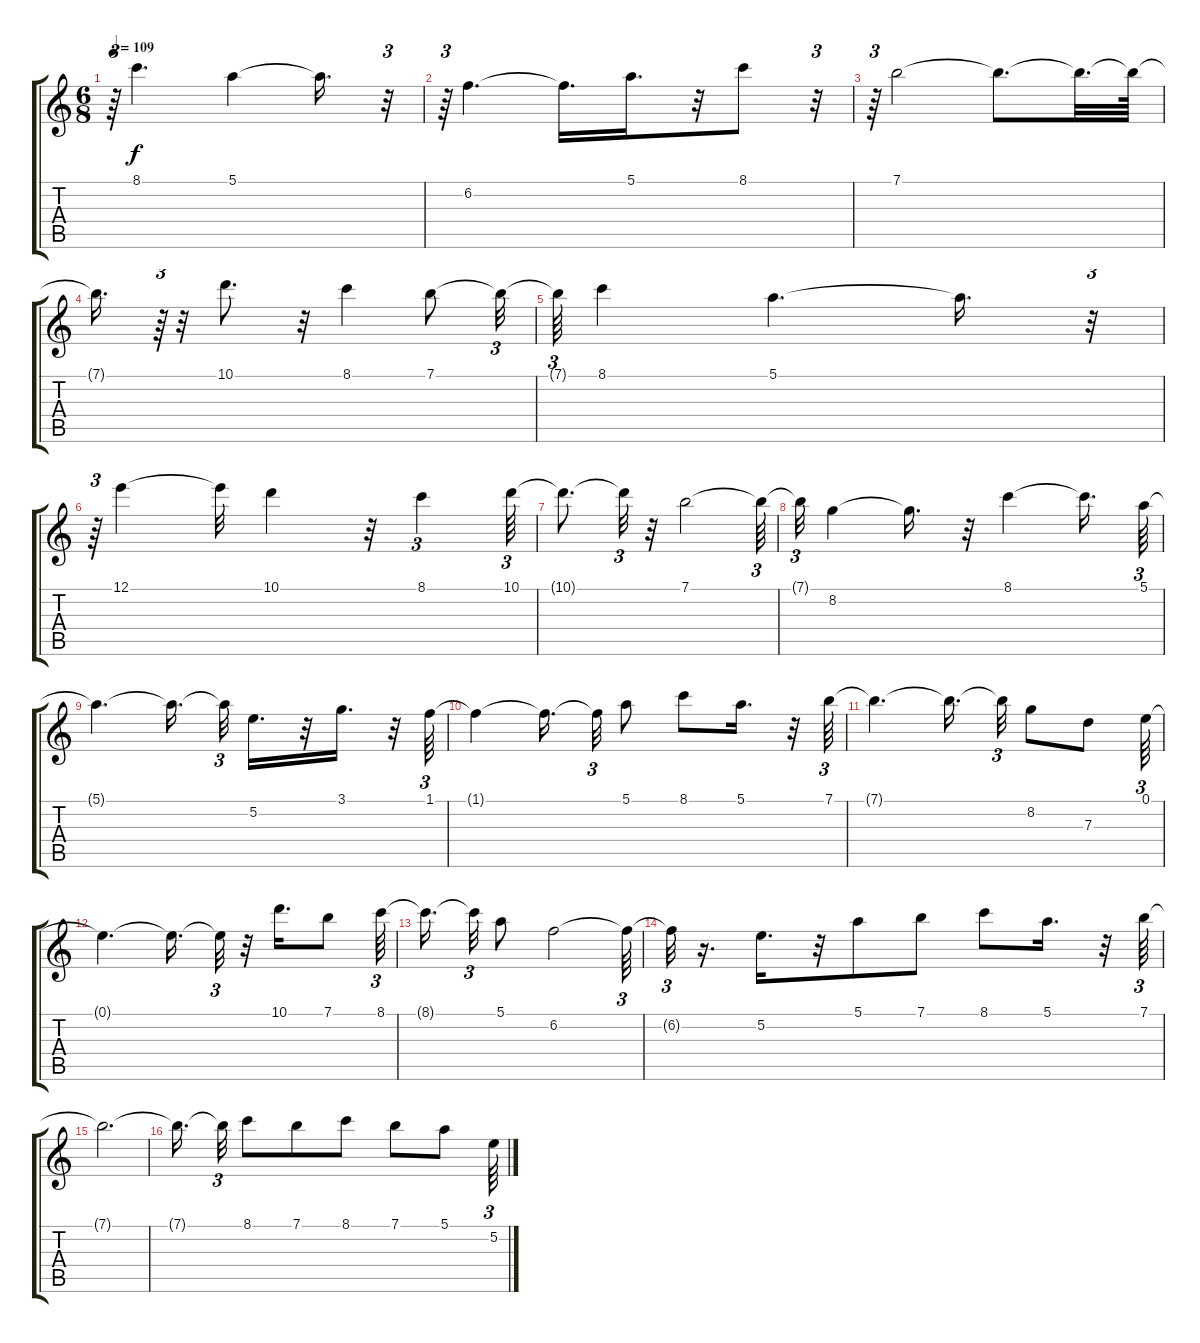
\track "" {instrument acousticguitarnylon}
\staff {score tabs}
\tuning (E4 B3 G3 D3 A2 E2) {hide}
\ts (6 8)
\tempo 109
\clef g2
\ks c
r.64{tu (3 2) dy f} 8.1.4{d} 5.1.4 5.1{t}.16{d} r.32{tu (3 2)} |
r.64{tu (3 2)} 6.2.4{d} 6.2{t}.16{d} 5.1.16{d} r.32 8.1.8 r.32{tu (3 2)} |
r.64{tu (3 2)} 7.1.2 7.1{t}.8{d} 7.1{t}.32{d} 7.1{t}.64 |
7.1{t}.16{d} r.64{tu (3 2)} r.32 10.1.8{d} r.32 8.1.4 7.1.8 7.1{t}.32{tu (3 2)} |
7.1{t}.64{tu (3 2)} 8.1.4 5.1.4{d} 5.1{t}.16{d} r.32{tu (3 2)} |
r.64{tu (3 2)} 12.1.4 12.1{t}.32 10.1.4 r.32 8.1.4{tu (3 2)} 10.1.64{tu (3 2)} |
10.1{t}.8{d} 10.1{t}.32{tu (3 2)} r.32 7.1.2 7.1{t}.64{tu (3 2)} |
7.1{t}.32{tu (3 2)} 8.2.4 8.2{t}.16{d} r.32 8.1.4 8.1{t}.16{d} 5.1.64{tu (3 2)} |
5.1{t}.4{d} 5.1{t}.16{d beam splitsecondary} 5.1{t}.32{tu (3 2)} 5.2.16{d} r.32 3.1.16{d} r.32 1.1.64{tu (3 2)} |
1.1{t}.4 1.1{t}.16{d beam splitsecondary} 1.1{t}.32{tu (3 2)} 5.1.8 8.1.8 5.1.16{d} r.32 7.1.64{tu (3 2)} |
7.1{t}.4{d} 7.1{t}.16{d beam splitsecondary} 7.1{t}.32{tu (3 2)} 8.2.8 7.3.8 0.1.64{tu (3 2)} |
0.1{t}.4{d} 0.1{t}.16{d} 0.1{t}.32{tu (3 2)} r.32 10.1.16{d} 7.1.8 8.1.64{tu (3 2)} |
8.1{t}.16{d beam splitsecondary} 8.1{t}.32{tu (3 2)} 5.1.8 6.2.2 6.2{t}.64{tu (3 2)} |
6.2{t}.32{tu (3 2)} r.16{d} 5.2.16{d} r.32 5.1.8 7.1.8 8.1.8 5.1.16{d} r.32 7.1.64{tu (3 2)} |
7.1{t}.2{d} |
7.1{t}.16{d beam splitsecondary} 7.1{t}.32{tu (3 2)} 8.1.8 7.1.8 8.1.8 7.1.8 5.1.8 5.2.64{tu (3 2)}
